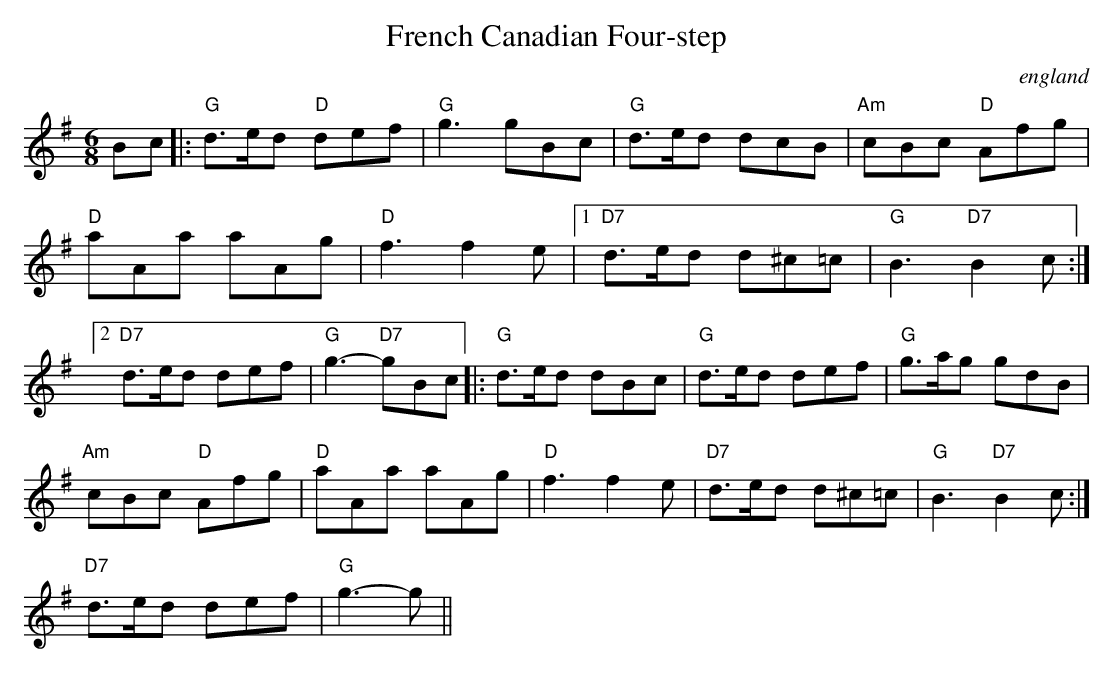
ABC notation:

X:1
T:French Canadian Four-step
O:england
M:6/8
K:G
Bc|:"G"d3/2e/2d "D"def|"G"g3 gBc|"G"d3/2e/2d dcB|"Am"cBc "D"Afg|
"D"aAa aAg|"D"f3 f2e|1"D7"d3/2e/2d d^c=c|"G"B3 "D7"B2c:|
[2"D7"d3/2e/2d def|"G"g3 -"D7"gBc|:"G"d3/2e/2d dBc|"G"d3/2e/2d def|\
"G"g3/2a/2g gdB|
"Am"cBc "D"Afg|"D"aAa aAg|"D"f3 f2e|"D7"d3/2e/2d d^c=c|"G"B3 "D7"B2c:|
"D7"d3/2e/2d def|"G"g3 -g||
